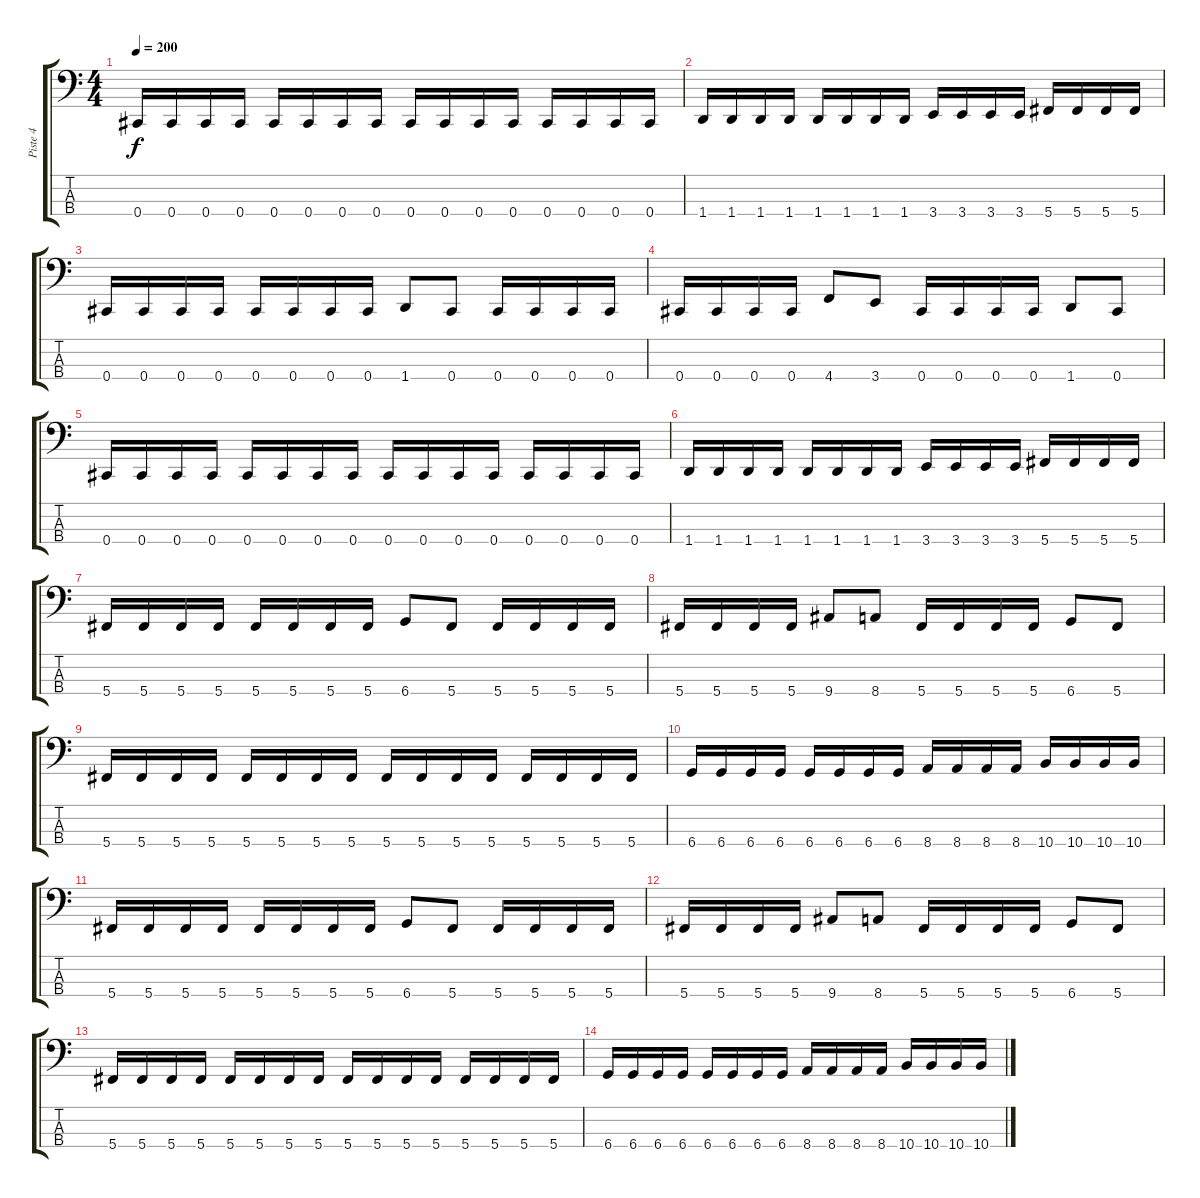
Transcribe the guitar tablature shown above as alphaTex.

\track ("Piste 4" "Piste 4") {instrument electricbasspick}
\staff {score tabs}
\tuning (E2 B1 Gb1 Db1) {hide}
\ts (4 4)
\tempo 200
\clef f4
\ks c
0.4.16{dy f} 0.4.16 0.4.16 0.4.16 0.4.16 0.4.16 0.4.16 0.4.16 0.4.16 0.4.16 0.4.16 0.4.16 0.4.16 0.4.16 0.4.16 0.4.16 |
1.4.16 1.4.16 1.4.16 1.4.16 1.4.16 1.4.16 1.4.16 1.4.16 3.4.16 3.4.16 3.4.16 3.4.16 5.4.16 5.4.16 5.4.16 5.4.16 |
0.4.16 0.4.16 0.4.16 0.4.16 0.4.16 0.4.16 0.4.16 0.4.16 1.4.8 0.4.8 0.4.16 0.4.16 0.4.16 0.4.16 |
0.4.16 0.4.16 0.4.16 0.4.16 4.4.8 3.4.8 0.4.16 0.4.16 0.4.16 0.4.16 1.4.8 0.4.8 |
0.4.16 0.4.16 0.4.16 0.4.16 0.4.16 0.4.16 0.4.16 0.4.16 0.4.16 0.4.16 0.4.16 0.4.16 0.4.16 0.4.16 0.4.16 0.4.16 |
1.4.16 1.4.16 1.4.16 1.4.16 1.4.16 1.4.16 1.4.16 1.4.16 3.4.16 3.4.16 3.4.16 3.4.16 5.4.16 5.4.16 5.4.16 5.4.16 |
5.4.16 5.4.16 5.4.16 5.4.16 5.4.16 5.4.16 5.4.16 5.4.16 6.4.8 5.4.8 5.4.16 5.4.16 5.4.16 5.4.16 |
5.4.16 5.4.16 5.4.16 5.4.16 9.4.8 8.4.8 5.4.16 5.4.16 5.4.16 5.4.16 6.4.8 5.4.8 |
5.4.16 5.4.16 5.4.16 5.4.16 5.4.16 5.4.16 5.4.16 5.4.16 5.4.16 5.4.16 5.4.16 5.4.16 5.4.16 5.4.16 5.4.16 5.4.16 |
6.4.16 6.4.16 6.4.16 6.4.16 6.4.16 6.4.16 6.4.16 6.4.16 8.4.16 8.4.16 8.4.16 8.4.16 10.4.16 10.4.16 10.4.16 10.4.16 |
5.4.16 5.4.16 5.4.16 5.4.16 5.4.16 5.4.16 5.4.16 5.4.16 6.4.8 5.4.8 5.4.16 5.4.16 5.4.16 5.4.16 |
5.4.16 5.4.16 5.4.16 5.4.16 9.4.8 8.4.8 5.4.16 5.4.16 5.4.16 5.4.16 6.4.8 5.4.8 |
5.4.16 5.4.16 5.4.16 5.4.16 5.4.16 5.4.16 5.4.16 5.4.16 5.4.16 5.4.16 5.4.16 5.4.16 5.4.16 5.4.16 5.4.16 5.4.16 |
6.4.16 6.4.16 6.4.16 6.4.16 6.4.16 6.4.16 6.4.16 6.4.16 8.4.16 8.4.16 8.4.16 8.4.16 10.4.16 10.4.16 10.4.16 10.4.16
